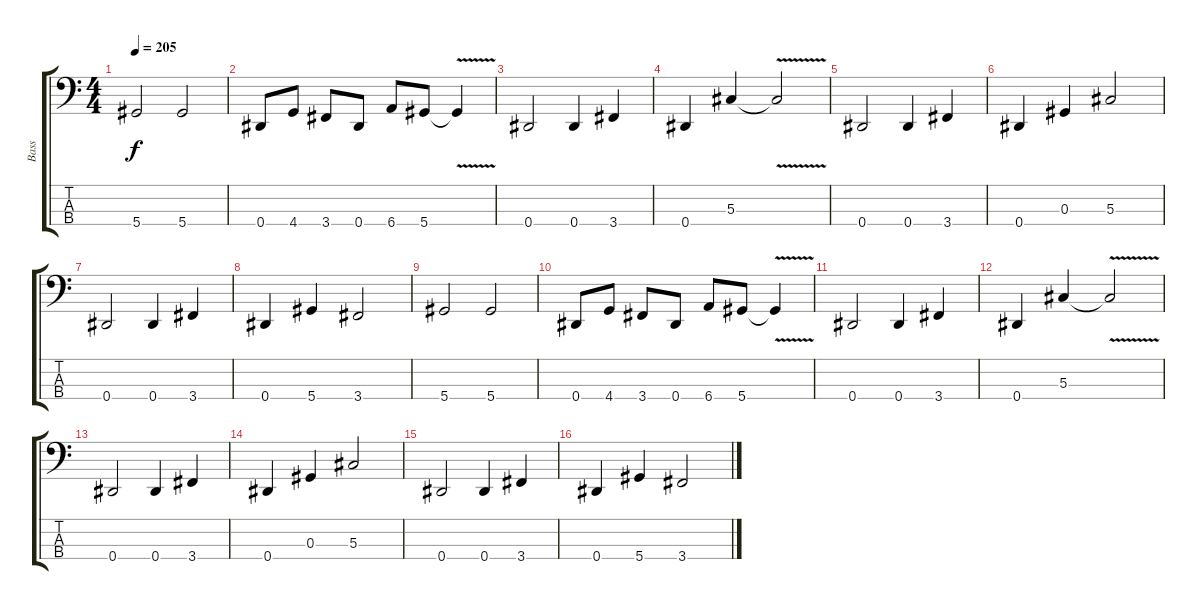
\track ("Bass" "Bass") {instrument electricbassfinger}
\staff {score tabs}
\tuning (Gb2 Db2 Ab1 Eb1) {hide}
\ts (4 4)
\tempo 205
\clef f4
\ks c
5.4.2{dy f} 5.4.2 |
0.4.8 4.4.8 3.4.8 0.4.8 6.4.8 5.4.8 5.4{v t}.4 |
0.4.2 0.4.4 3.4.4 |
0.4.4 5.3.4 5.3{v t}.2 |
0.4.2 0.4.4 3.4.4 |
0.4.4 0.3.4 5.3.2 |
0.4.2 0.4.4 3.4.4 |
0.4.4 5.4.4 3.4.2 |
5.4.2 5.4.2 |
0.4.8 4.4.8 3.4.8 0.4.8 6.4.8 5.4.8 5.4{v t}.4 |
0.4.2 0.4.4 3.4.4 |
0.4.4 5.3.4 5.3{v t}.2 |
0.4.2 0.4.4 3.4.4 |
0.4.4 0.3.4 5.3.2 |
0.4.2 0.4.4 3.4.4 |
0.4.4 5.4.4 3.4.2
